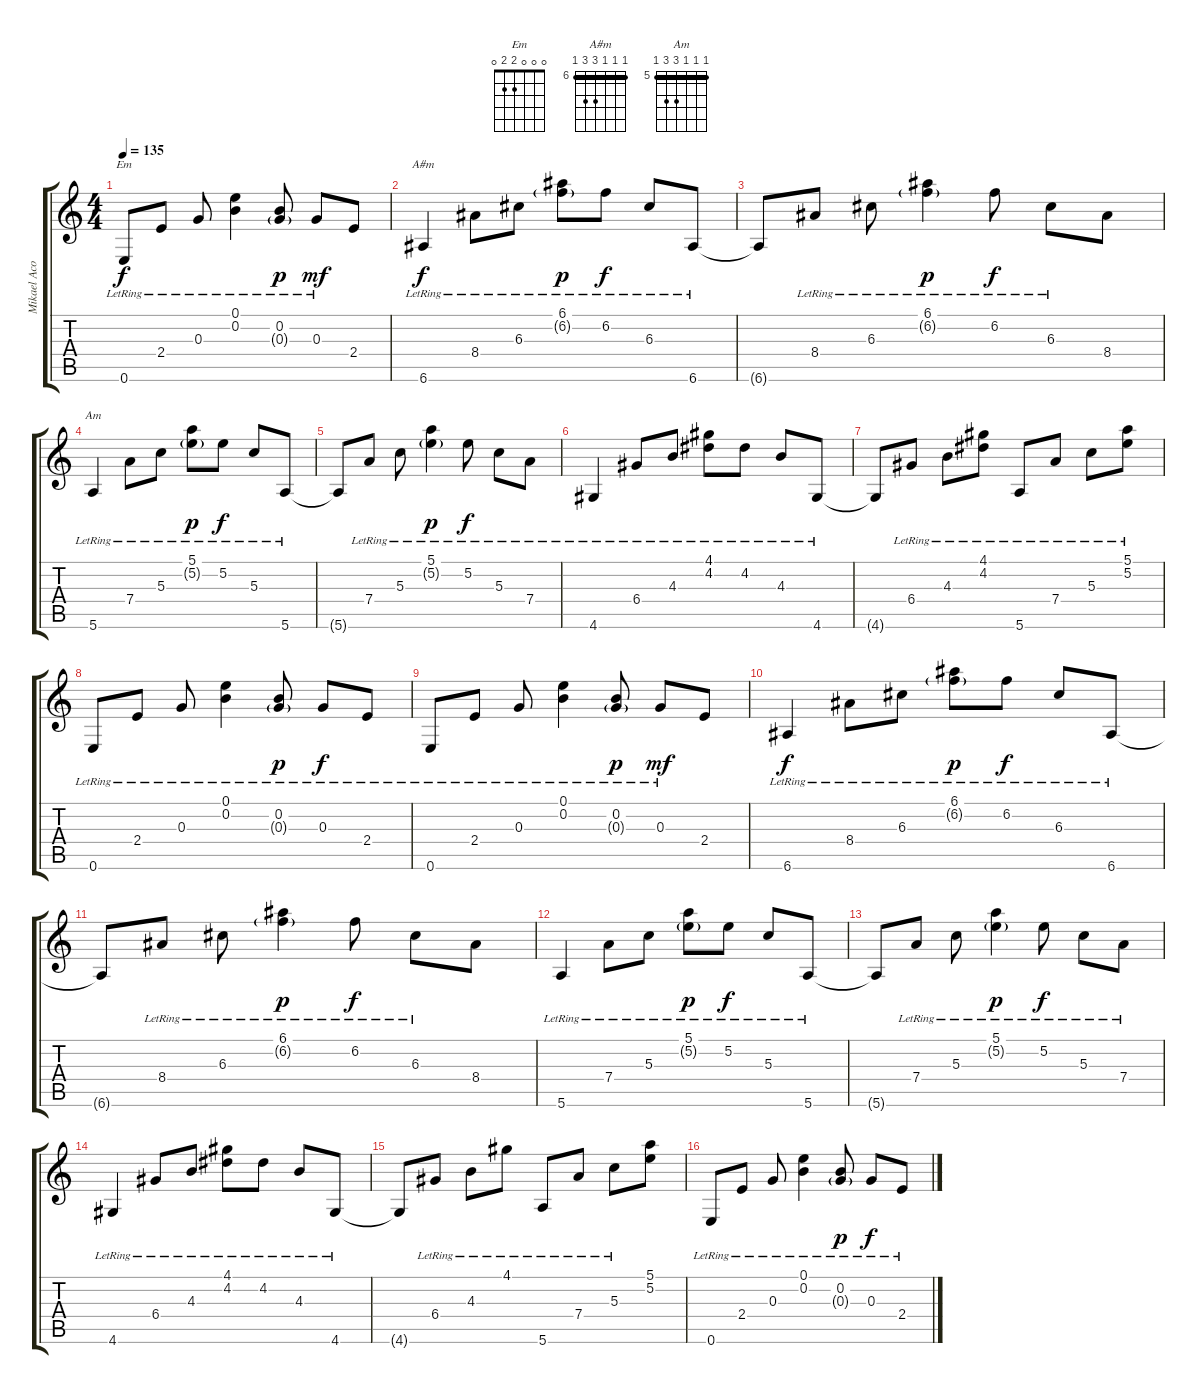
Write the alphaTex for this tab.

\track ("Mikael Acoustic" "Mikael Aco") {instrument acousticguitarsteel}
\staff {score tabs}
\tuning (E4 B3 G3 D3 A2 E2) {hide}
\chord ("Em" 0 0 0 2 2 0)
\chord ("A#m" 6 6 6 8 8 6) {firstfret 6 barre 6}
\chord ("Am" 5 5 5 7 7 5) {firstfret 5 barre 5}
\ts (4 4)
\tempo 135
\clef g2
\ks c
0.6{lr}.8{ch "Em" dy f} 2.4{lr}.8 0.3{lr}.8 (0.1{lr} 0.2{lr}).4 (0.2{lr} 0.3{g lr}).8{dy p} 0.3{lr}.8{dy mf} 2.4.8 |
6.6{lr}.4{ch "A#m" dy f} 8.4{lr}.8 6.3{lr}.8 (6.1{lr} 6.2{g}).8{dy p} 6.2{lr}.8{dy f} 6.3{lr}.8 6.6{lr}.8 |
6.6{t}.8 8.4{lr}.8 6.3{lr}.8 (6.1{lr} 6.2{g lr}).4{dy p} 6.2{lr}.8{dy f} 6.3{lr}.8 8.4.8 |
5.6{lr}.4{ch "Am"} 7.4{lr}.8 5.3{lr}.8 (5.1{lr} 5.2{g lr}).8{dy p} 5.2{lr}.8{dy f} 5.3{lr}.8 5.6{lr}.8 |
5.6{t}.8 7.4{lr}.8 5.3{lr}.8 (5.1{lr} 5.2{g}).4{dy p} 5.2{lr}.8{dy f} 5.3{lr}.8 7.4{lr}.8 |
4.6{lr}.4 6.4{lr}.8 4.3{lr}.8 (4.1{lr} 4.2).8 4.2{lr}.8 4.3{lr}.8 4.6{lr}.8 |
4.6{t}.8 6.4{lr}.8 4.3{lr}.8 (4.1{lr} 4.2).8 5.6{lr}.8 7.4{lr}.8 5.3{lr}.8 (5.1{lr} 5.2{lr}).8 |
0.6{lr}.8 2.4{lr}.8 0.3{lr}.8 (0.1{lr} 0.2{lr}).4 (0.2{lr} 0.3{g lr}).8{dy p} 0.3{lr}.8{dy f} 2.4{lr}.8 |
0.6{lr}.8 2.4{lr}.8 0.3{lr}.8 (0.1{lr} 0.2{lr}).4 (0.2{lr} 0.3{g lr}).8{dy p} 0.3{lr}.8{dy mf} 2.4.8 |
6.6{lr}.4{dy f} 8.4{lr}.8 6.3{lr}.8 (6.1{lr} 6.2{g}).8{dy p} 6.2{lr}.8{dy f} 6.3{lr}.8 6.6{lr}.8 |
6.6{t}.8 8.4{lr}.8 6.3{lr}.8 (6.1{lr} 6.2{g lr}).4{dy p} 6.2{lr}.8{dy f} 6.3{lr}.8 8.4.8 |
5.6{lr}.4 7.4{lr}.8 5.3{lr}.8 (5.1{lr} 5.2{g lr}).8{dy p} 5.2{lr}.8{dy f} 5.3{lr}.8 5.6{lr}.8 |
5.6{t}.8 7.4{lr}.8 5.3{lr}.8 (5.1{lr} 5.2{g}).4{dy p} 5.2{lr}.8{dy f} 5.3{lr}.8 7.4{lr}.8 |
4.6{lr}.4 6.4{lr}.8 4.3{lr}.8 (4.1{lr} 4.2).8 4.2{lr}.8 4.3{lr}.8 4.6{lr}.8 |
4.6{t}.8 6.4{lr}.8 4.3{lr}.8 4.1{lr}.8 5.6{lr}.8 7.4{lr}.8 5.3{lr}.8 (5.1 5.2).8 |
0.6{lr}.8 2.4{lr}.8 0.3{lr}.8 (0.1{lr} 0.2{lr}).4 (0.2{lr} 0.3{g lr}).8{dy p} 0.3{lr}.8{dy f} 2.4{lr}.8
